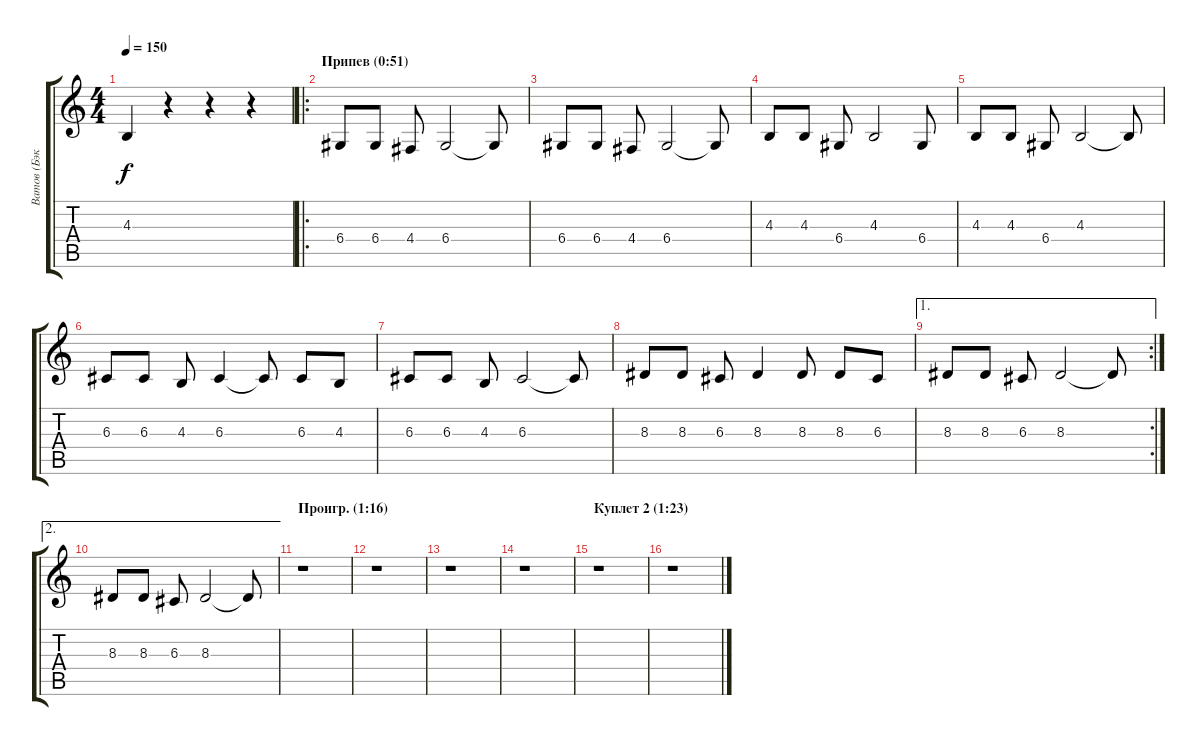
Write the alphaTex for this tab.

\track ("Ватов (Бэк-вокал)" "Ватов (Бэк") {instrument tremolostrings}
\staff {score tabs}
\tuning (E4 B3 G3 D3 A2 E2) {hide}
\ts (4 4)
\tempo 150
\clef g2
\ks c
4.3{t}.4{dy f} r.4 r.4 r.4 |
\ro
\section ("" "Припев (0:51)")
6.4.8 6.4.8 4.4.8 6.4.2 6.4{t}.8 |
6.4.8 6.4.8 4.4.8 6.4.2 6.4{t}.8 |
4.3.8 4.3.8 6.4.8 4.3.2 6.4.8 |
4.3.8 4.3.8 6.4.8 4.3.2 4.3{t}.8 |
6.3.8 6.3.8 4.3.8 6.3.4 6.3{t}.8 6.3.8 4.3.8 |
6.3.8 6.3.8 4.3.8 6.3.2 6.3{t}.8 |
8.3.8 8.3.8 6.3.8 8.3.4 8.3.8 8.3.8 6.3.8 |
\ae 1
\rc 2
8.3.8 8.3.8 6.3.8 8.3.2 8.3{t}.8 |
\ae 2
8.3.8 8.3.8 6.3.8 8.3.2 8.3{t}.8 |
\section ("" "Проигр. (1:16)")
r.1 |
r.1 |
r.1 |
r.1 |
\section ("" "Куплет 2 (1:23)")
r.1 |
r.1
